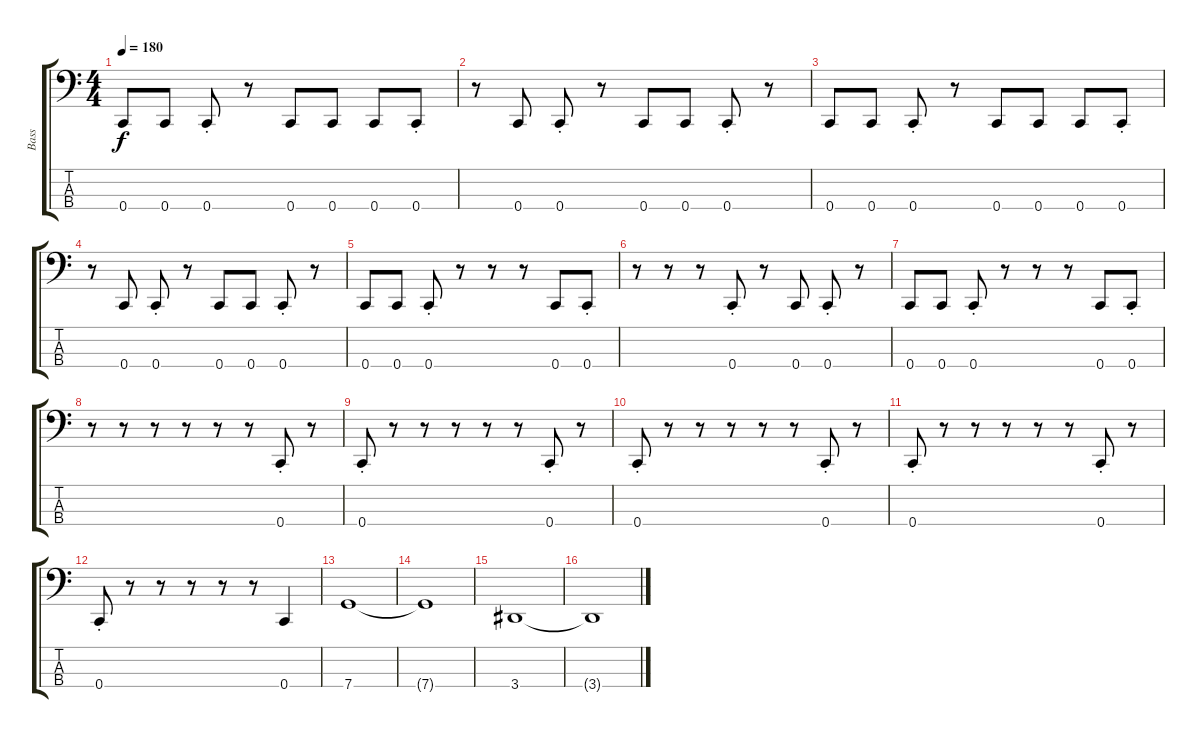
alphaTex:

\track ("Bass" "Bass") {instrument electricbasspick}
\staff {score tabs}
\tuning (F2 C2 G1 C1) {hide}
\ts (4 4)
\tempo 180
\clef f4
\ks c
0.4.8{dy f} 0.4.8 0.4{st}.8 r.8 0.4.8 0.4.8 0.4.8 0.4{st}.8 |
r.8 0.4.8 0.4{st}.8 r.8 0.4.8 0.4.8 0.4{st}.8 r.8 |
0.4.8 0.4.8 0.4{st}.8 r.8 0.4.8 0.4.8 0.4.8 0.4{st}.8 |
r.8 0.4.8 0.4{st}.8 r.8 0.4.8 0.4.8 0.4{st}.8 r.8 |
0.4.8 0.4.8 0.4{st}.8 r.8 r.8 r.8 0.4.8 0.4{st}.8 |
r.8 r.8 r.8 0.4{st}.8 r.8 0.4.8 0.4{st}.8 r.8 |
0.4.8 0.4.8 0.4{st}.8 r.8 r.8 r.8 0.4.8 0.4{st}.8 |
r.8 r.8 r.8 r.8 r.8 r.8 0.4{st}.8 r.8 |
0.4{st}.8 r.8 r.8 r.8 r.8 r.8 0.4{st}.8 r.8 |
0.4{st}.8 r.8 r.8 r.8 r.8 r.8 0.4{st}.8 r.8 |
0.4{st}.8 r.8 r.8 r.8 r.8 r.8 0.4{st}.8 r.8 |
0.4{st}.8 r.8 r.8 r.8 r.8 r.8 0.4.4 |
7.4.1 |
7.4{t}.1 |
3.4.1 |
3.4{t}.1
